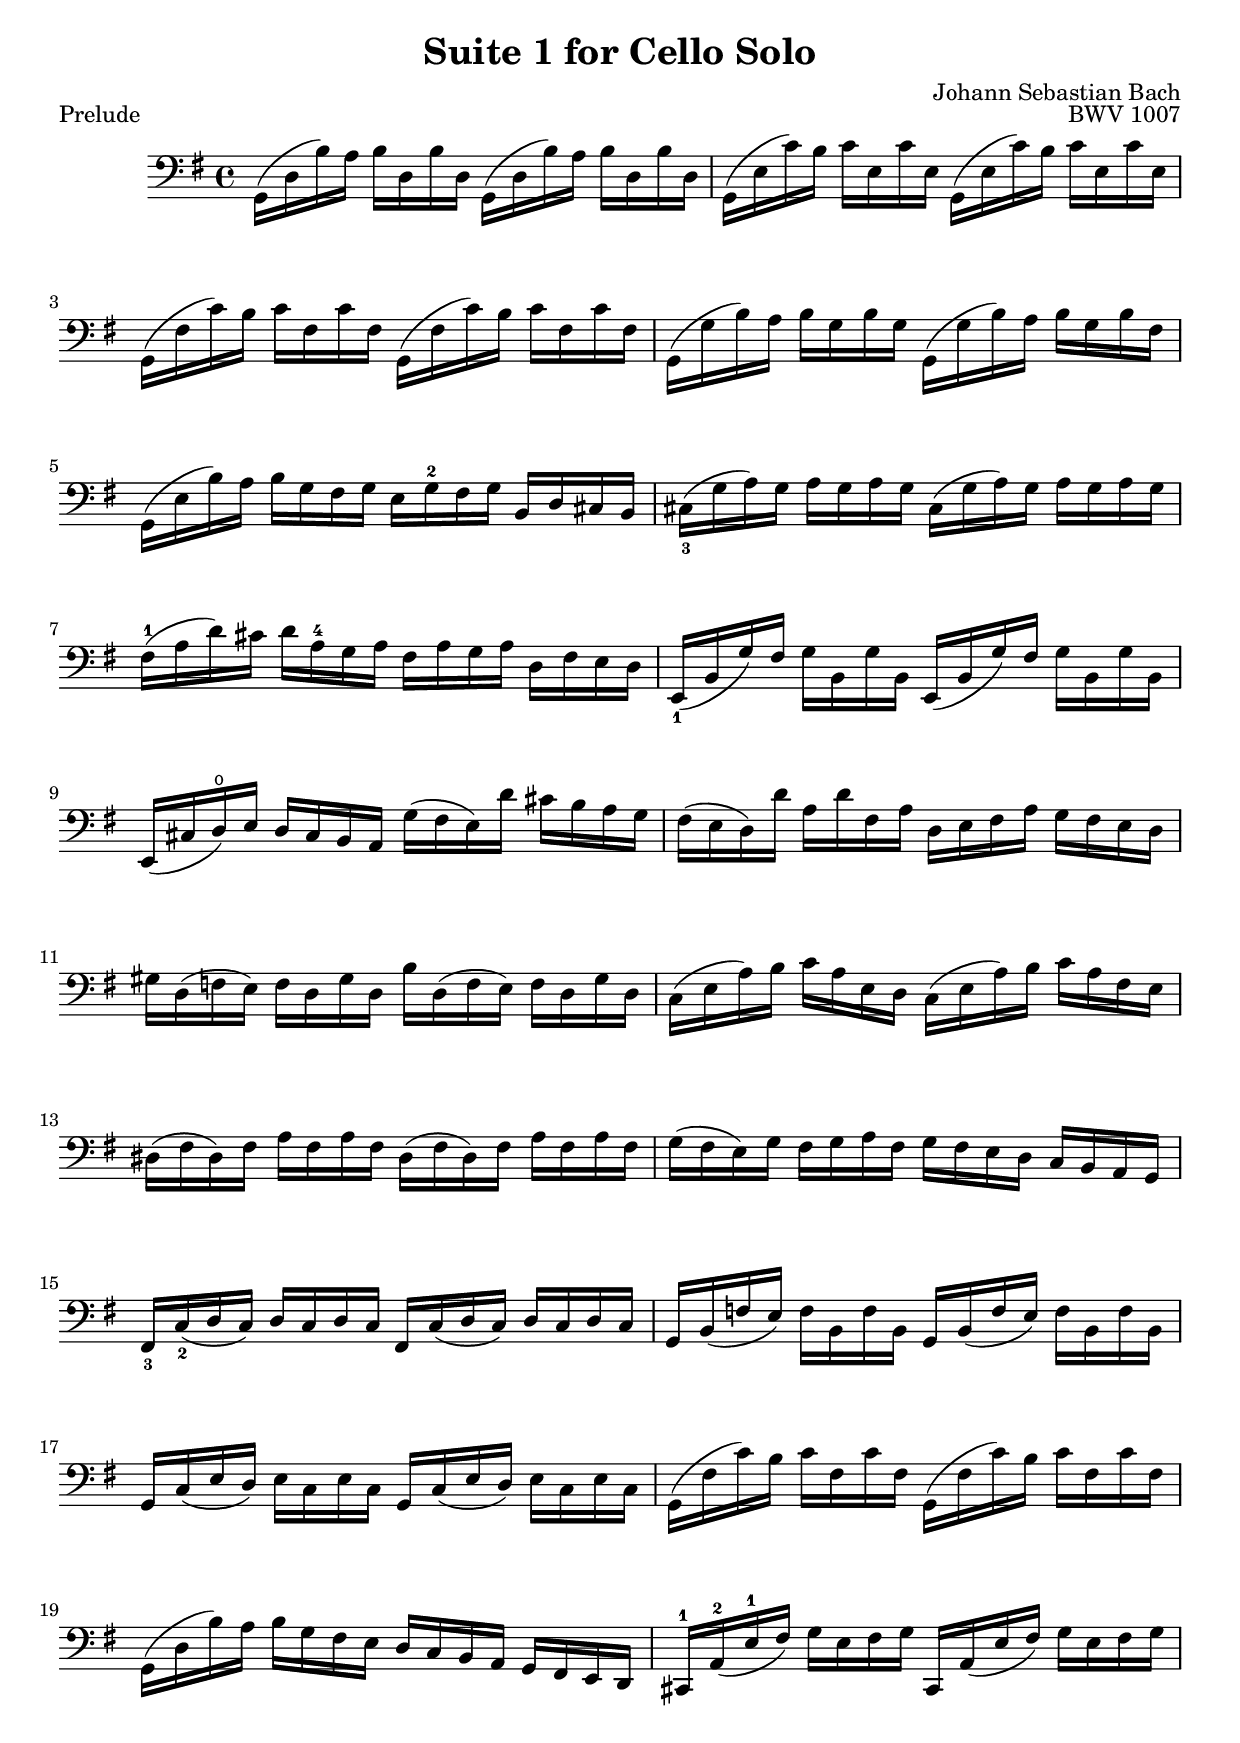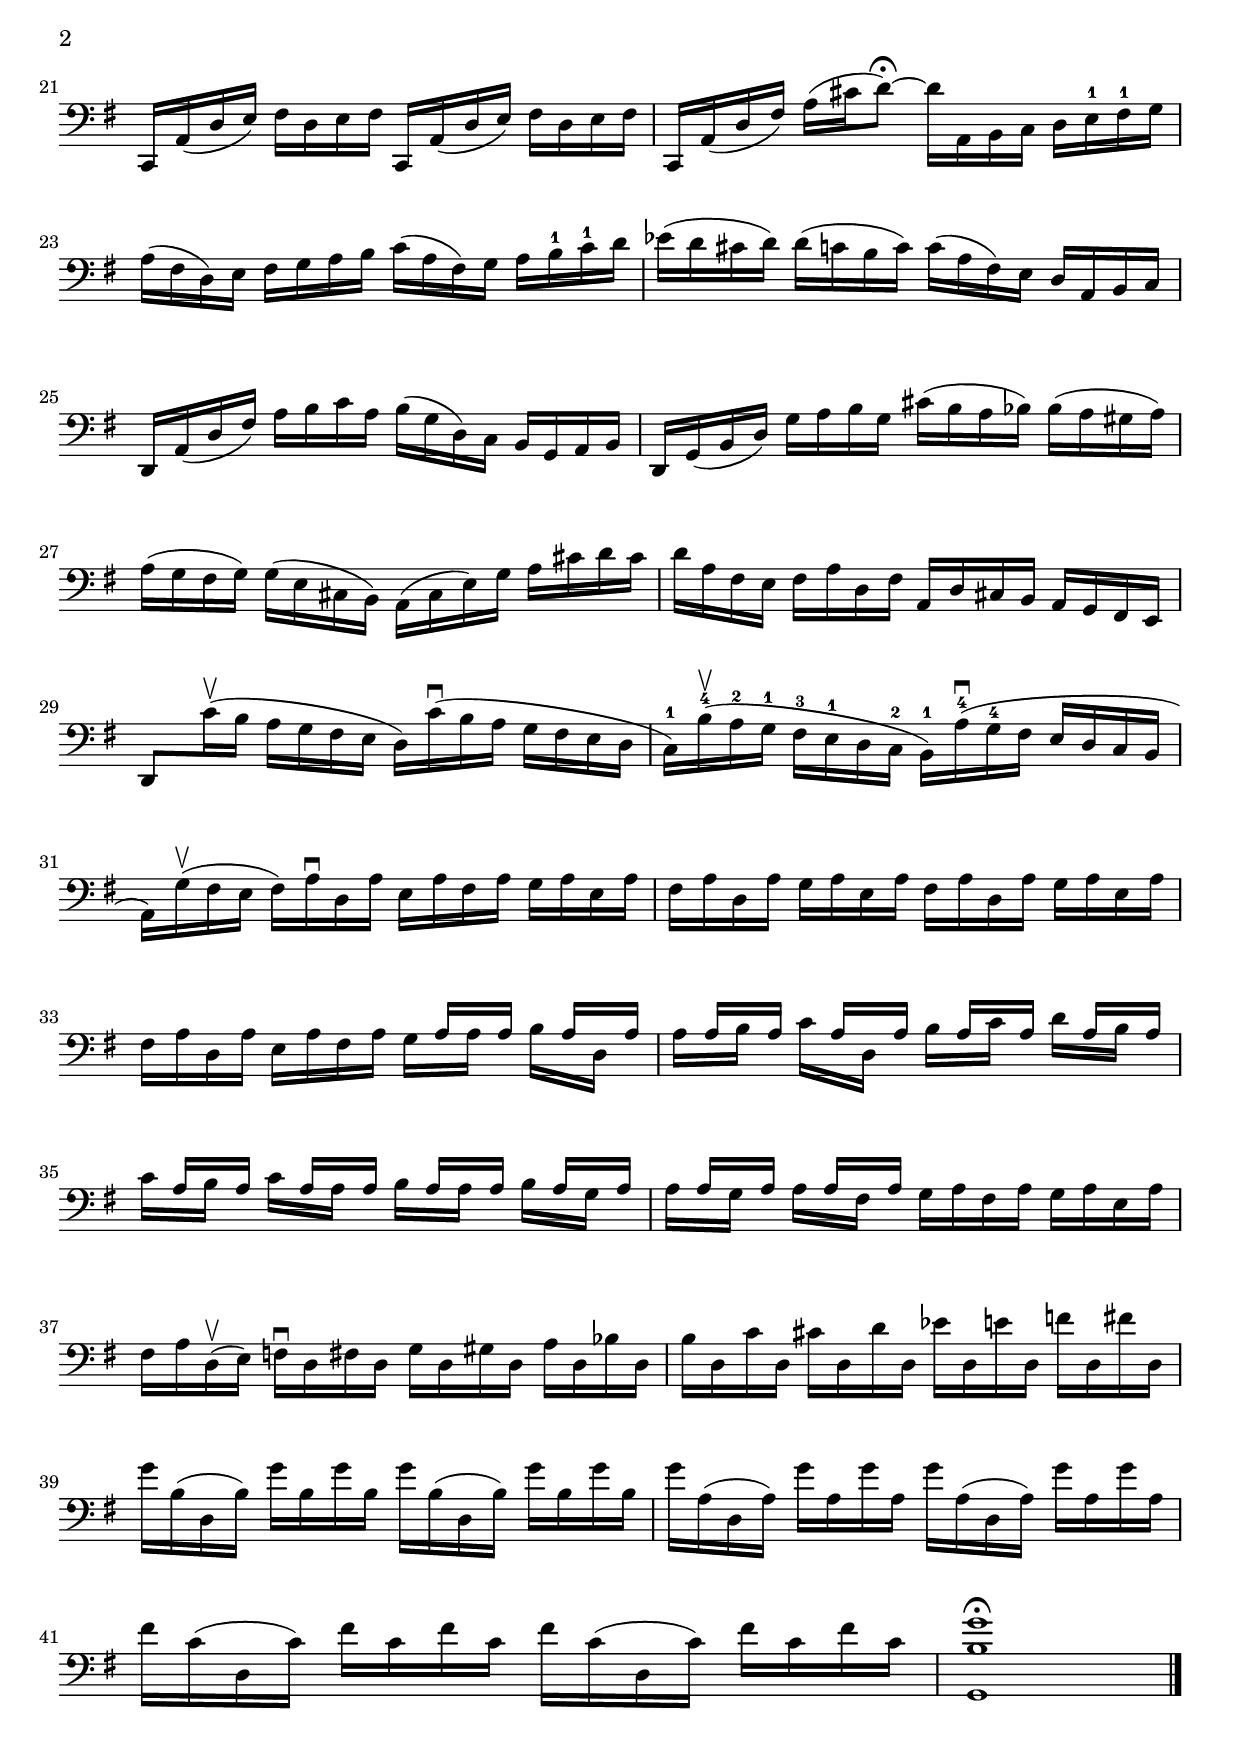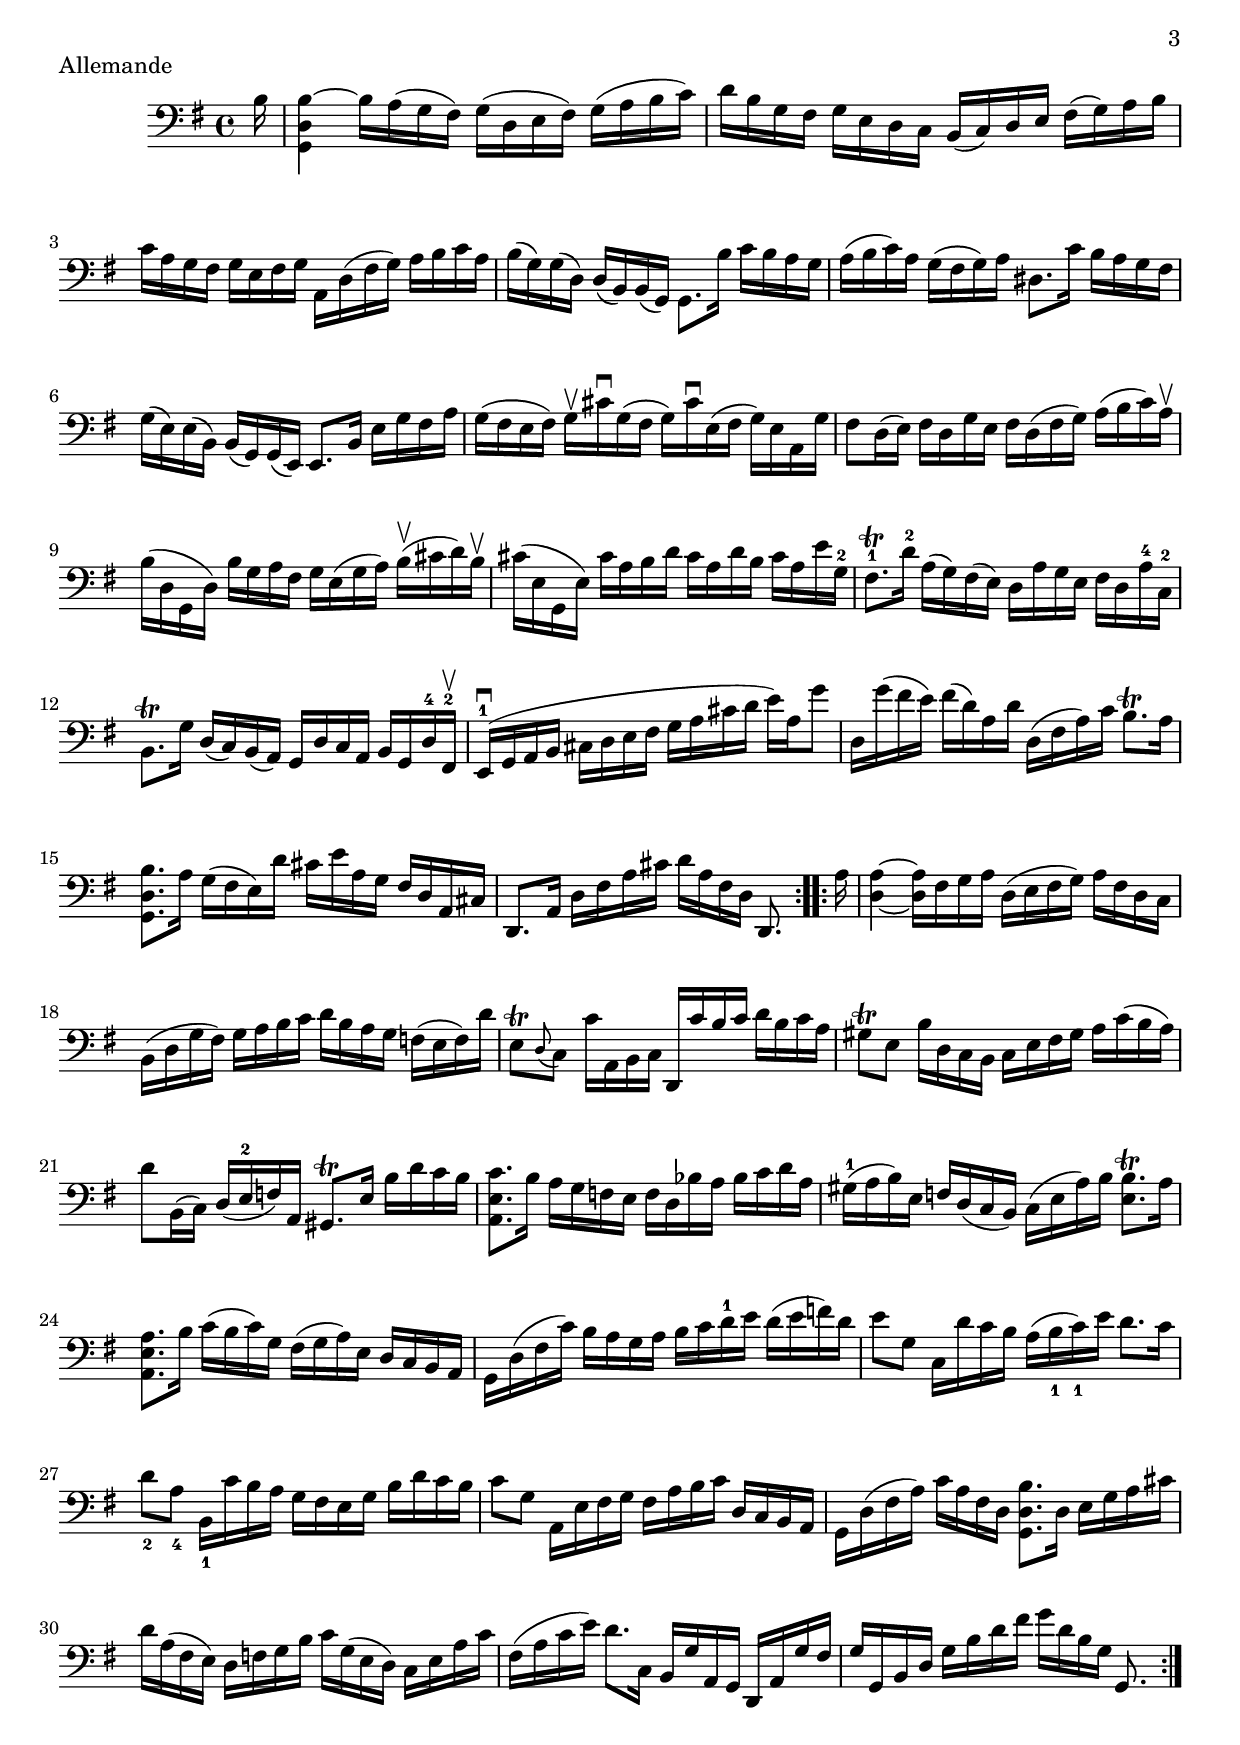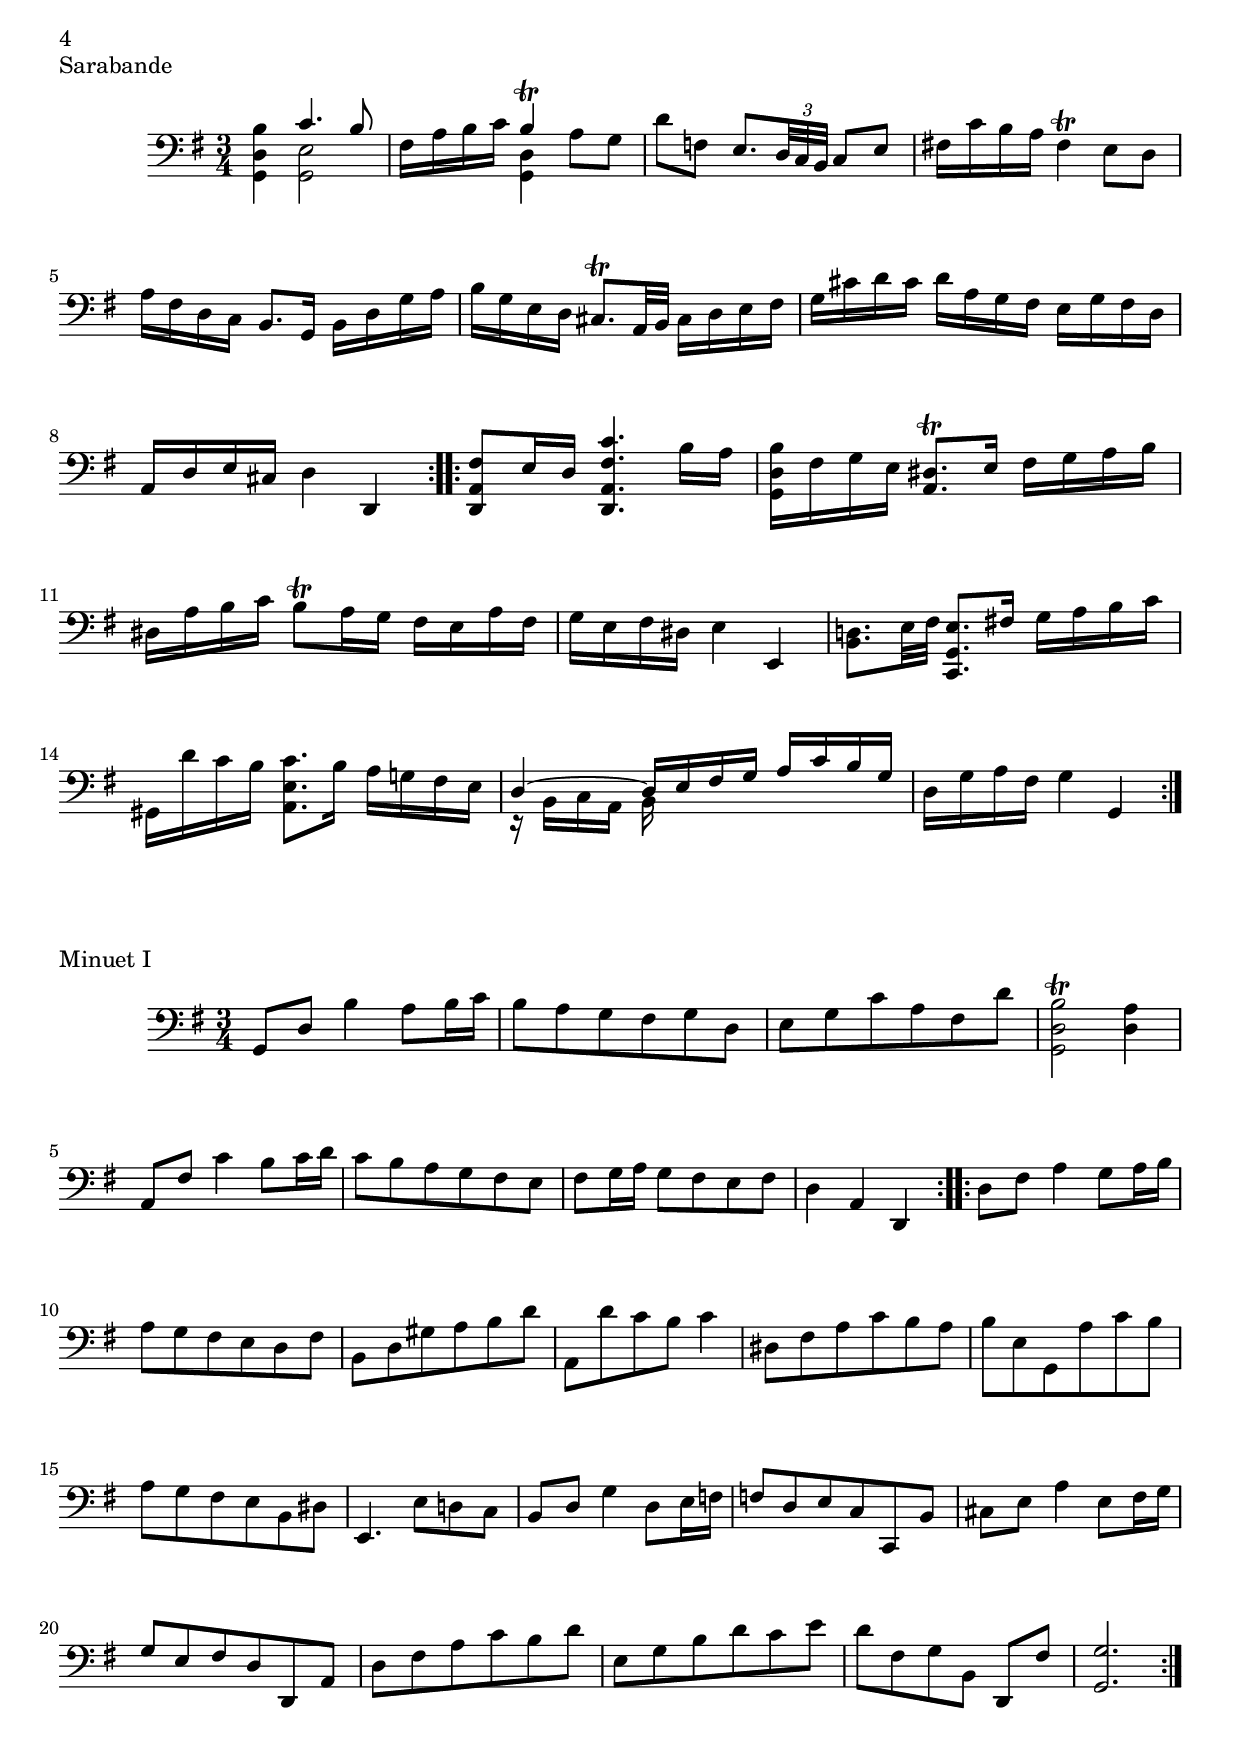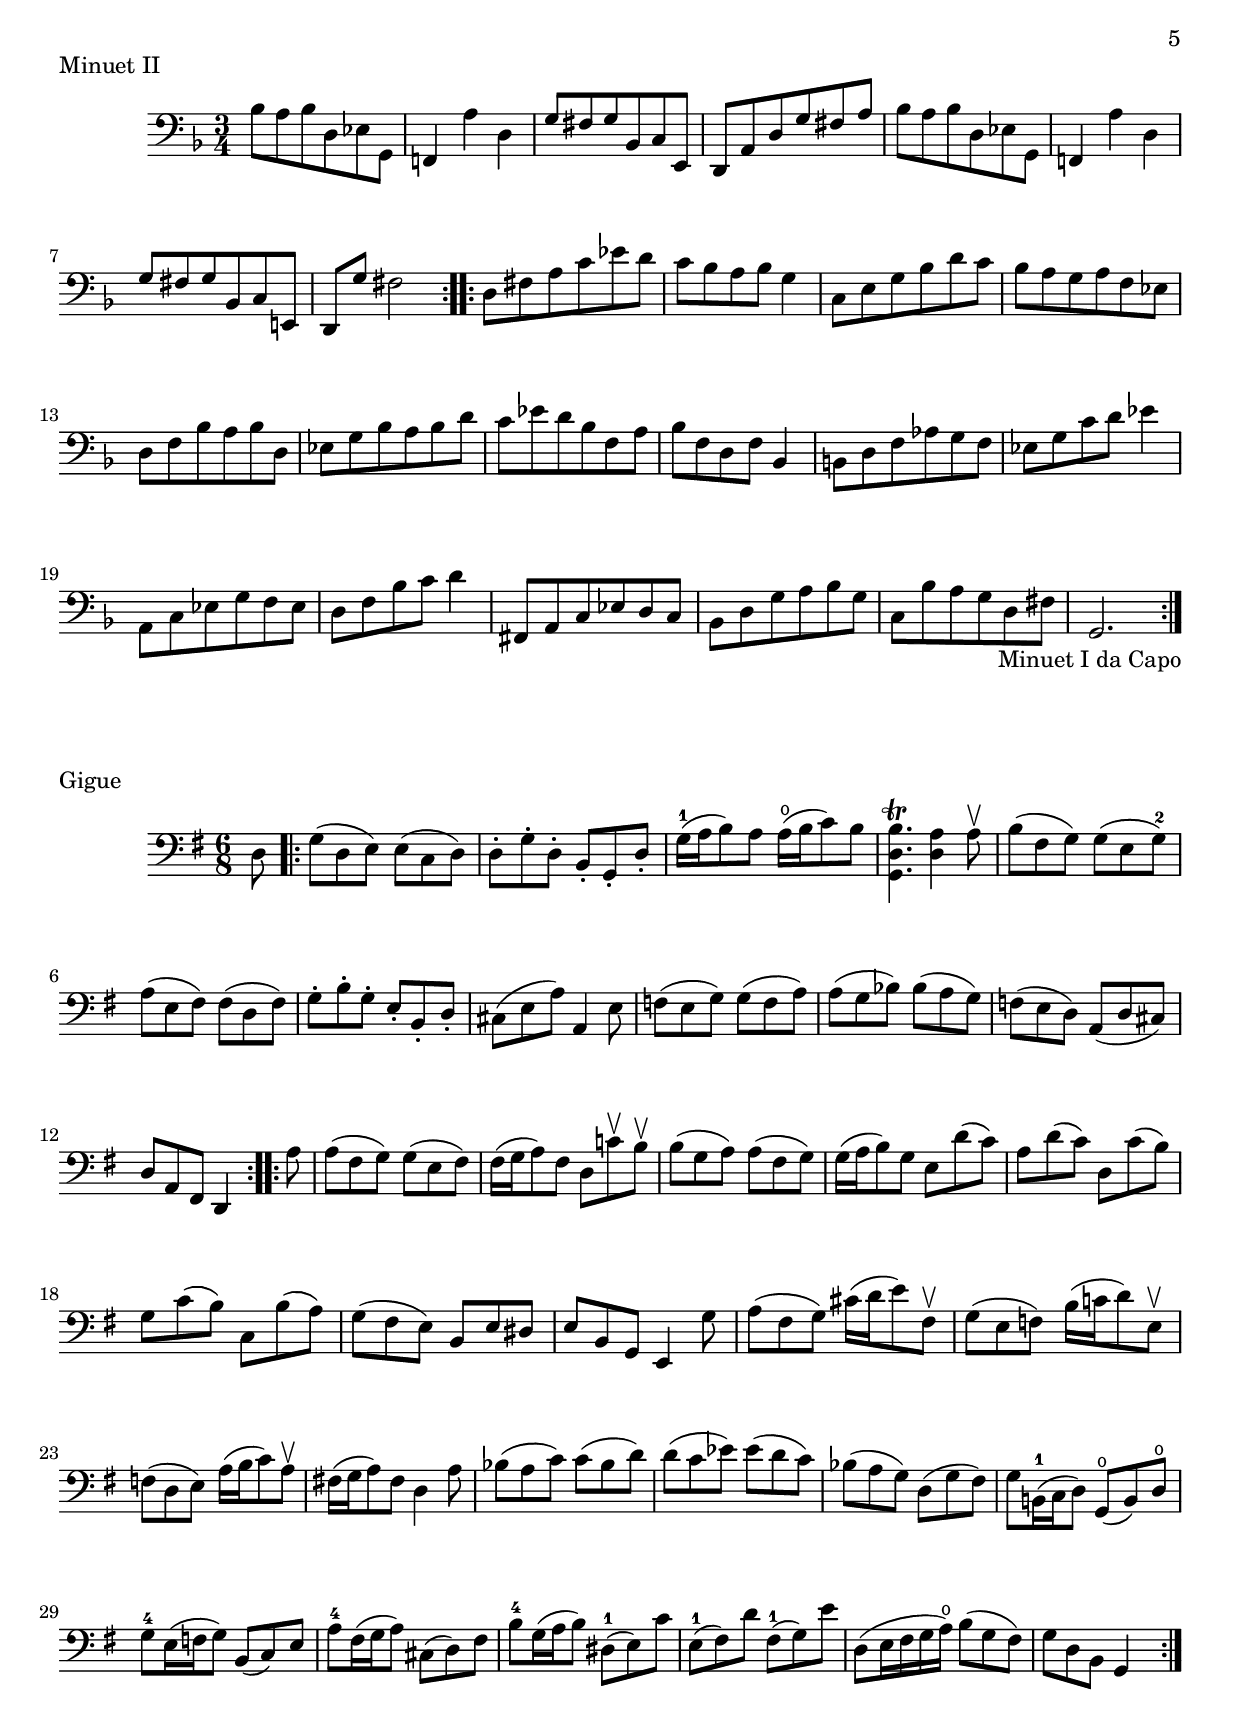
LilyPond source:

\version "2.18.2"

\header {
  title = "Suite 1 for Cello Solo"
  %% instrument = "Cello"
  composer = "Johann Sebastian Bach"
  opus = "BWV 1007"
}

\version "2.18.2"

\version "2.18.2"

fngrBelow =  \set fingeringOrientations = #'(down)


prelude = \context Staff \relative c {

  \time 4/4
  \key g \major
  \set Staff.midiInstrument = "cello"

  g16( d' b') a b d, b' d, g,( d' b') a b d, b' d, |
  g,(e' c') b c e, c' e, g,(e' c') b c e, c' e, |
  g,( fis' c') b c fis, c' fis, g,( fis' c') b c fis, c' fis, |
  g,( g' b) a b g b g g,( g' b) a b g b fis |
  \barNumberCheck #5
  g,( e' b') a b g fis g e g-2 fis g b, d cis b |
  \fngrBelow <cis-3>( g' a) g a g a g cis,( g' a) g a g a g |
  fis-1( a d) cis d a-4 g a fis a g a d, fis e d |
  \fngrBelow <e,-1>( b' g') fis g b, g' b, e,( b' g') fis g b, g' b, |
  e,( cis' d^\open) e d cis b a g'( fis e) d' cis b a g |
  \barNumberCheck #10
  fis( e d) d' a d fis, a d, e fis a g fis e d |
  gis d( f e) f d gis d b' d,( f e) f d gis d |
  c( e a) b c a e d c( e a) b c a fis e |
  dis( fis dis) fis a fis a fis dis( fis dis) fis a fis a fis |
  g( fis e) g fis g a fis g fis e d c b a g |
  \barNumberCheck #15
  \fngrBelow <fis-3> \fngrBelow <c'-2>( d c) d c d c fis, c'( d c) d c d c |
  g b( f' e) f b, f' b, g b( f' e) f b, f' b, |
  g c( e d) e c e c g c( e d) e c e c |
  g( fis' c') b c fis, c' fis, g,( fis' c') b c fis, c' fis, |
  g,( d' b') a b g fis e d c b a g fis e d |
  \barNumberCheck #20
  cis-1 a'-2( e'-1 fis) g e fis g cis,, a'( e' fis) g e fis g |
  c,, a'( d e) fis d e fis c, a'( d e) fis d e fis |
  c, a'( d fis) a( cis d8~\fermata) d16 a, b c d e-1 fis-1 g |
  a( fis d) e fis g a b c( a fis) g a b-1 c-1 d |
  ees( d cis d) d( c b c) c( a fis) e d a b c |
  \barNumberCheck #25
  d, a'( d fis) a b c a b( g d) c b g a b |
  d, g( b d) g a b g cis( b a bes) bes( a gis a) |
  a( g fis g) g( e cis b) a( cis e) g a cis d cis |
  d a fis e fis a d, fis a, d cis b a g fis e |
  \override Beam.auto-knee-gap = #3
  d8 c''16\upbow( b a g fis e d) c'\downbow( b a g fis e d |
  \barNumberCheck #30
  \override Beam.auto-knee-gap = #5.5 % TODO: can we reset this without specifying gap?
  c-1) b'\upbow-4( a-2 g-1 fis-3 e-1 d c-2 b-1) a'\downbow-4( g-4 fis e d c b |
  a) g'\upbow( fis e fis) a\downbow d, a' e a fis a g a e a |
  fis a d, a' g a e a fis a d, a' g a e a |
  fis a d, a' e a fis a <<{s a[ s a] s a[ s a]}
                          \\ {g[ s a] s b[ s d,] s}>> |
  <<{s a'[ s a] s a[ s a] s a[ s a] s a[ s a]}
    \\ {a[ s b] s c[ s d,] s b'[ s c] s d[ s b] s}>> |
  \barNumberCheck #35
  <<{s a[ s a] s a[ s a] s a[ s a] s a[ s a]}
    \\ {c[ s b] s c[ s a] s b[ s a] s b[ s g] s}>> |
  <<{s a[ s a] s a[ s a]} \\ {a[ s g] s a[ s fis] s}>> g a fis a g a e a |
  fis a d,\upbow( e) f\downbow d fis d g d gis d a' d, bes' d, |
  b' d, c' d, cis' d, d' d, ees' d, e' d, f' d, fis' d, |
  g' b,( d, b') g' b, g' b, g' b,( d, b') g' b, g' b, |
  \barNumberCheck #40
  g' a,( d, a') g' a, g' a, g' a,( d, a') g' a, g' a, |
  fis' c( d, c') fis c fis c fis c( d, c') fis c fis c |
  <g, b' g'>1\fermata | \bar "|."
}

\version "2.18.2"

\version "2.18.2"

fngrBelow =  \set fingeringOrientations = #'(down)


allemande = \context Staff \relative c {

  \time 4/4
  \key g \major
  \set Staff.midiInstrument = "cello"

  \partial 16 b'16 |
  <b d, g,>4~ b16 a( g fis) g( d e fis) g( a b c) | % 1
  d b g fis g e d c b( c) d e fis( g) a b | % fix the direction of the notes
  c a g fis g e fis g a, d( fis g) a b c a | % 3
  b( g) g( d) d( b) b( g) g8. b'16 c b a g | % fix directions and add fingerings
  a( b c) a g( fis g) a dis,8. c'16 b a g fis | % 5
  g( e) e( b) b( g) g( e) e8. b'16 e g fis a | % 6
  g( fis e fis) g\upbow cis\downbow g( fis g) cis\downbow e,( fis g) e a, g' | % 7
  fis8 d16( e) fis d g e fis d( fis g) a( b c) a\upbow | % 8
  b( d, g, d') b' g a fis g e( g a) b\upbow( cis d) b\upbow | % 9
  cis( e, g, e') cis' a b d cis a d b cis a e' g,-2 | % 10
  fis8.-1\trill d'16-2 a( g) fis( e) d a' g e fis d a'-4 c,-2 | % 11
  b8.\trill g'16 d( c) b( a) g d' c a b g d'-4 fis,-2\upbow | % 12
  e-1\downbow( g a b cis d e fis g a cis d e) a, g'8 | % 13
  d,16 g'( fis e) fis( d) a d d,( fis a) c b8.\trill a16 | % 14
  <g, d' b'>8. a'16 g( fis e) d' cis e a, g fis d a cis | % 15
  d,8. a'16 d fis a cis d a fis d d,8. \bar ":..:" a''16 | % 16
  <d, a'>4~ <d a'>16 fis g a d,( e fis g) a fis d c | % 17
  b( d g fis) g a b c d b a g f( e f) d' | % 18
  e,8\trill \appoggiatura d8 c c'16 a,b c d, c'' b c d b c a | % 19
  gis8\trill e b'16 d, c b c e fis gis a c( b a) | % 20
  d8 b,16( c) d( e-2 f) a, gis8.\trill e'16 b'd c b | % 21
  <a, e' c'>8. b'16 a g f e f d bes' a bes c d a | % 22
  gis-1( a b) e, f d( c b) c( e a) b <e, b'>8.\trill a16 | % 23
  <a, e' a>8. b'16 c( b c) g fis( g a) e d c b a | % 24
  g d'( fis c') b a g a b c d-1 e d( e f) d | % 25
  e8 g, c,16 d' c b a( \fngrBelow <b-1> \fngrBelow <c-1>) e d8. c16 | % 26
  \fngrBelow <d-2>8 \fngrBelow <a-4> \fngrBelow <b,-1>16 c'b a g fis e g b d c b | % 27
  c8 g a,16 e' fis g fis a b c d, c b a | % 28
  g d'( fis a) c a fis d <g, d' b'>8. d'16 e g a cis | % 29
  d a( fis e) d f g b c g( e d) c e a c | % 30
  fis,( a c e) d8. c,16 b g' a, g d a' g' fis | % 31
  g g, b d g b d fis g d b g g,8. s16 \bar ":|."
}

\version "2.14.2"

courante = \context Staff \relative c' {

  \time 3/4
  \key g \major
  \set Staff.midiInstrument = "cello"

  \repeat volta 2 {
    \partial 8 g8 |
    g d g, b'16 c d c b a |
    b8 d, g, g'16 a b8 g |
    e c c, a''16 b c b a g |
    fis8 d d, d'16 e fis g a b |
    \barNumberCheck #5
    c b c a c b c a d, c' b a |
    b a b g b a b g c, b' a g |
    fis a d d, g8  b, d, fis' |
    <g g,>4. b16 a g fis e d |
    e'8 cis a b16 cis d fis, e d |
    \barNumberCheck #10
    a8 d' cis\trill  b16 a d a b fis |
    g fis g e g fis g e a, g' fis e |
    fis e fis d fis e fis d g, fis' e d |
    d' cis b a d8 cis16 b a g fis e |
    d e d fis d e d g d e d a' |
    \barNumberCheck #15
    d, e d b' d, e d cis' d, e d d' |
    g, fis e d cis b a g' fis8.\trill e16 |
    a g b a g fis e d a8 cis |
    d,2 r8
  }
  \repeat volta 2 {
    a''8 |
    a fis d e16 fis g fis e d |
    \barNumberCheck #20
    d'8 fis, c b16 c d c b a |
    b g' a b c b a g fis8 d' |
    b g g, b'16 a c b a g |
    a8 fis dis16 a' b c b a g fis |
    g8 e e, g'16 fis a g fis e |
    \barNumberCheck #25
    f e f a f e f a c b c a |
    dis4~ dis16 c! b a g fis a dis,! |
    g,8 b' a16 g fis e b8 dis |
    e,4. e'16 fis g a b c |
    d!8 f, b, e16 f g f e d |
    \barNumberCheck #30
    e8 c c, c'16 d e fis! g e |
    cis g' a g a g cis, g' cis, g' a g |
    c,! fis a fis a fis c fis c fis a fis |
    b, d e f g, f' e d e d' c b |
    fis! a b c d, c' b a b8 g, |
    \barNumberCheck #35
    c, b''16 a c b a g d8 fis |
    g,16 a g b g a g c g a g d' |
    g, a g e' g, a g fis' g, a g g' |
    c b a g fis e d c' b8.\trill a16 |
    d c d b d c d b e, d' c b |
    \barNumberCheck #40
    c b c a c b c a d, c' b a |
    b a b g c, b' a g d8 fis |
    <g g,>2 r8 s \bar ":|." |
  }
}

\version "2.14.2"

sarabande = \context Staff \relative c' {

  \time 3/4
  \key g \major
  \set Staff.midiInstrument = "cello"
  \override TupletBracket.bracket-visibility = ##f

  \repeat volta 2 {
    <g, d' b'>4 << { c'4. b8 } \\ { <g, e'>2 } >> |
    << { s4 b'\trill s } \\ { \slurUp fis16 a b c <g, d'>4 a'8 g } >> |
    d' f, e8. \tuplet 3/2 {d32 c b} \override Stem.direction = #UP c8 e |
    \revert Stem.direction
    fis!16 c' b a fis4\trill \once \slurDashed e8 d |
    \barNumberCheck #5
    a'16 fis d c b8. g16 b d g a |
    b g e d cis8.\trill a32 b cis16 d e fis |
    g cis d cis d a g fis e g fis d |
    a d e cis d4 d, |
  }
  \repeat volta 2 {
    <d a' fis'>8 e'16 d <d, a' fis' c'>4. b''16 a |
    \barNumberCheck #10
    <g, d' b'>16 fis' g e <a, dis>8.\trill e'16 fis g a b |
    dis, a' b c b8\trill a16 g fis e a fis |
    g e fis dis e4 e, |
    <b' d!>8. e32 fis <c, g' e'>8. fis'!16 g a b c |
    gis, d'' c b <a, e' c'>8. b'16 a g! fis e |
    \barNumberCheck #15
    << { d4~ d16 e fis g a c b g } \\ { r16 b, c a b s16 s8 s4 } >> |
   d16 g a fis g4 g, |
  }
}

\version "2.14.2"

minuetI = \context Staff \relative c' {

  \time 3/4
  \key g \major
  \set Staff.midiInstrument = "cello"

  \repeat volta 2 {
    g,8 d' b'4 a8 b16 c |
    b8 a g fis g d |
    e g c a fis d' |
    <g,, d' b'>2\trill <d' a'>4 |
    \barNumberCheck #5
    a8 fis' c'4 b8 c16 d |
    c8 b a g fis e |
    fis g16 a g8 fis e fis |
    d4 a d, |
  }
  \repeat volta 2 {
    d'8 fis a4 g8 a16 b |
    \barNumberCheck #10
    a8 g fis e d fis |
    b, d gis a b d |
    a, d' c b c4 |
    dis,8 fis a c b a |
    b e, g, a' c b |
    \barNumberCheck #15
    a g fis e b dis |
    e,4. e'8 d! c |
    b d g4 d8 e16 f! |
    f!8 d e c c, b' |
    cis e a4 e8 fis16 g |
    \barNumberCheck #20
    g8 e fis d d, a' |
    d fis a c b d |
    e, g b d c e | % the last note is d in anna magdalena's copy!
    d[ fis, g b,] d, fis' |
    <g, g'>2. |
  }
}

minuetII = \context Staff \relative c' {

  \time 3/4
  \key d \minor
  \set Staff.midiInstrument = "cello"

  \repeat volta 2 {
    bes8 a bes d, ees g, |
    f!4 a' d, |
    g8 fis g bes, c e, |
    d a' d g fis a |
    \barNumberCheck #5
    bes8 a bes d, ees g, |
    f!4 a' d, |
    g8 fis g bes, c e,! |
    d8 g' fis2 |
  }
  \repeat volta 2 {
    d8 fis a c ees d |
    \barNumberCheck #10
    c bes a bes g4 |
    c,8 e g bes d c |
    bes a g a f ees |
    d f bes a bes d, |
    ees g bes a bes d |
    \barNumberCheck #15
    c ees d bes f a |
    bes f d f bes,4 |
    b8 d f aes g f |
    ees g c d ees4 |
    a,,8 c ees g f ees |
    \barNumberCheck #20
    d f bes c d4 |
    fis,,8 a c ees d c |
    bes d g a bes g |
    c, bes' a g d fis |
    g,2._\markup {\center-align "Minuet I da Capo" } |
  }
}

\version "2.14.2"

gigue = \context Staff \relative c' {

  \time 6/8
  \key g \major
  \set Staff.midiInstrument = "cello"

  \partial 8 d,8 |
  \repeat volta 2 {
    g( d e) e( c d) | % 1
    d-. g-. d-. b-. g-. d'-. | % 2
    g16-1( a b8) a a16\open( b c8) b | % 3
    <g, d' b'>4.\trill <d' a'>4 a'8\upbow | % 4
    b( fis g) g( e g-2) | % 5
    a( e fis) fis( d fis) | % 6
    g-. b-. g-.e-. b-. d-. | % 7
    cis( e a) a,4 e'8 | % 8
    f( e g) g( f a) | % 9
    a( g bes) bes( a g) | % 10
    f( e d) a( d cis) | % 11
    d a fis d4
  }
  \repeat volta 2 {
    a''8 | % 12
    a( fis g) g( e fis) | % 13
    fis16( g a8) fis d c'!\upbow b\upbow | % 14
    b( g a) a( fis g) | % 15
    g16( a b8) g e d'( c) | % 16
    a d( c) d, c'( b) | % 17
    g c( b) c, b'( a) | % 18
    g( fis e) b e dis | % 19
    e b g e4 g'8 | % 20
    a( fis g) cis16( d e8) fis,\upbow | % 21
    g( e f) b16( c! d8) e,\upbow| % 22
    f( d e) a16( b c8) a\upbow | % 23
    fis!16( g a8) fis d4 a'8 | % 24
    bes( a c) c( bes d) | % 25
    d( c ees) ees( d c) | % 26
    bes( a g) d( g fis) | % 27
    g b,!16-1( c d8) g,\open( b) d\open| % 28
    g-4 e16( f g8) b,( c) e | % 29
    a-4 fis16( g a8) cis,( d) fis | % 30
    b-4 g16( a b8) dis,-1( e) c' | % 31
    e,-1( fis) d' fis,-1( g) e' | % 32
    d,( e16 fis g a\open) b8( g fis) | % 33
    g d b g4 s8 | % 34
  }
}


\book {
  \score {
    {
      \clef "bass"
      <<
        \new Voice { % inject break line every 2 bars ...
          \repeat unfold 21 {
            s1 \noBreak s1 \break
          }
        }
        \new Voice { % and break page in specific place.
          s1 * 20 \pageBreak
          s1 * 22 \pageBreak
        }
        \new Voice {\prelude}
      >>
    }
    \header {
      piece = "Prelude"
    }
    \layout {}
    %% uncomment the following line to generate midi.
    %% \midi {}
  }

  \score {
    {
      \clef "bass"
      <<
        \new Voice { % breaks
          s16 \noBreak s1 \noBreak s1 \break
          \repeat unfold 10 {
            s1 \noBreak s1 \noBreak s1 \break
          }
          \pageBreak
        }
        \new Voice {\allemande}
      >>
    }
    \header {
      piece = "Allemande"
      opus = ##f
    }
    \layout {}
    %% uncomment the following line to generate midi.
    %% \midi {}
  }

  \score {
    {
      \clef "bass"
      <<
        \new Voice {
          \repeat unfold 3 { s2. \noBreak } s \break
          \repeat unfold 4 {
            s \noBreak s \noBreak s \break
          }
        }
        \new Voice { \sarabande }
      >>
    }
    \header {
      piece = "Sarabande"
      opus = ##f
    }
    \layout {}
    %% uncomment the following line to generate midi.
    %% \midi {}
  }

  \score {
    {
      \clef "bass"
      <<
        \new Voice {
          \repeat unfold 3 { s2. \noBreak } s \break
          \repeat unfold 4 {
            s \noBreak s \noBreak s \noBreak s\noBreak s\break
          }
          \pageBreak
        }
        \new Voice { \minuetI }
      >>
    }
    \header {
      piece = "Minuet I"
      opus = ##f
    }
    \layout {}
    %% uncomment the following line to generate midi.
    %% \midi {}
  }

  \score {
    {
      \clef "bass"
      <<
        \new Voice {
          \repeat unfold 4 {
            s2. \noBreak s \noBreak s \noBreak s \noBreak s \noBreak s \break
          }
        }
        \new Voice { \minuetII }
      >>
    }
    \header {
      piece = "Minuet II"
      opus = ##f
    }
    \layout {}
    %% uncomment the following line to generate midi.
    %% \midi {}
  }

  \score {
    {
      \clef "bass"
      <<
        \new Voice {
          s8 \noBreak \repeat unfold 4 { s2. \noBreak } s \break
          \repeat unfold 2 { \repeat unfold 5 { s \noBreak } s \break }
          \repeat unfold 4 { s \noBreak } s \break
          \repeat unfold 2 { \repeat unfold 5 { s \noBreak } s \break }
        }
        \new Voice { \gigue }
      >>
    }
    \header {
      piece = "Gigue"
      opus = ##f
    }
    \layout {}
    %% uncomment the following line to generate midi.
    %% \midi {}
  }
}
